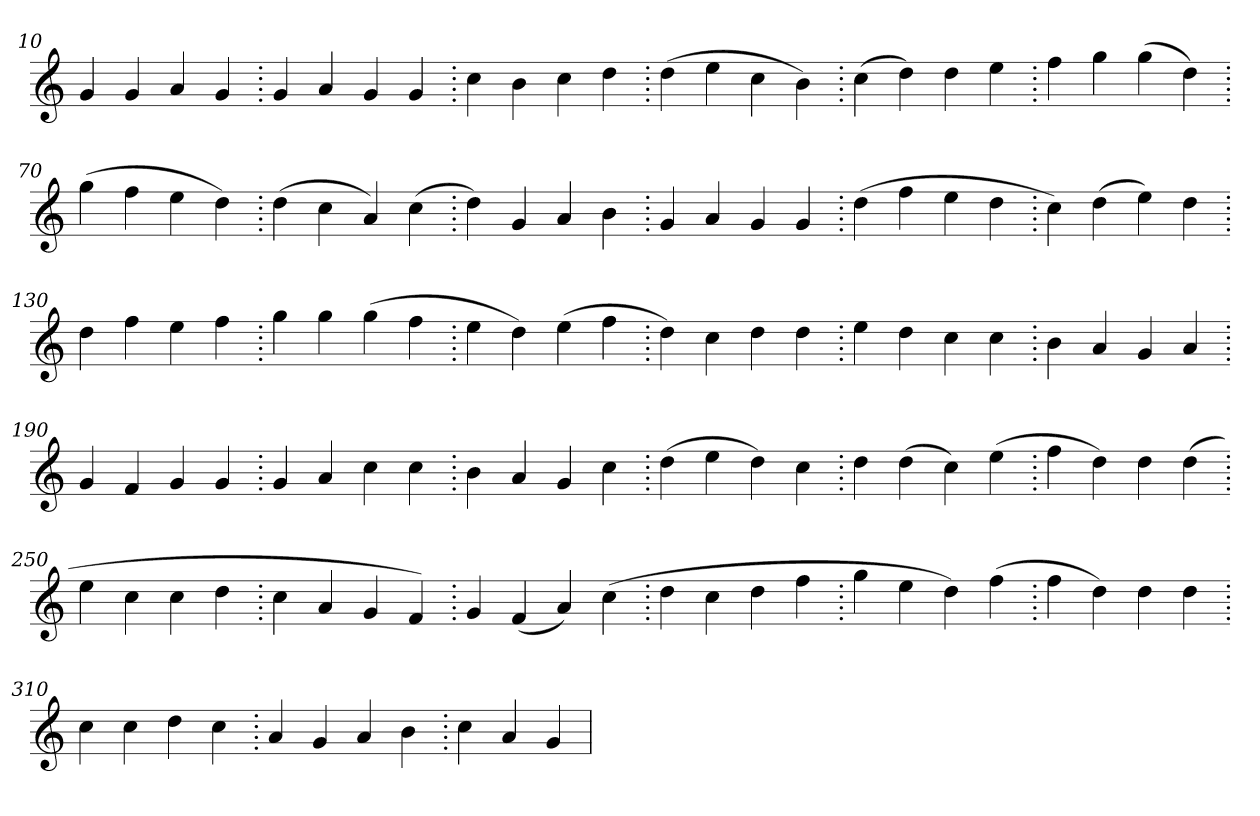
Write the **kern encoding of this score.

**kern
*part1
*staff1
*clefG2
=10.
4g
4g
4a
4g
=20.
4g
4a
4g
4g
=30.
4cc
4b
4cc
4dd
=40.
(>4dd
4ee
4cc
4b)
=50.
(>4cc
4dd)
4dd
4ee
=60.
4ff
4gg
(>4gg
4dd)
=70.
(>4gg
4ff
4ee
4dd)
=80.
(>4dd
4cc
4a)
(>4cc
=90.
4dd)
4g
4a
4b
=100.
4g
4a
4g
4g
=110.
(>4dd
4ff
4ee
4dd
=120.
4cc)
(>4dd
4ee)
4dd
=130.
4dd
4ff
4ee
4ff
=140.
4gg
4gg
(>4gg
4ff
=150.
4ee
4dd)
(>4ee
4ff
=160.
4dd)
4cc
4dd
4dd
=170.
4ee
4dd
4cc
4cc
=180.
4b
4a
4g
4a
=190.
4g
4f
4g
4g
=200.
4g
4a
4cc
4cc
=210.
4b
4a
4g
4cc
=220.
(>4dd
4ee
4dd)
4cc
=230.
4dd
(>4dd
4cc)
(>4ee
=240.
4ff
4dd)
4dd
(>4dd
=250.
4ee
4cc
4cc
4dd
=260.
4cc
4a
4g
4f)
=270.
4g
(>4f
4a)
(>4cc
=280.
4dd
4cc
4dd
4ff
=290.
4gg
4ee
4dd)
(>4ff
=300.
4ff
4dd)
4dd
4dd
=310.
4cc
4cc
4dd
4cc
=320.
4a
4g
4a
4b
=330.
4cc
4a
4g
=
*-
